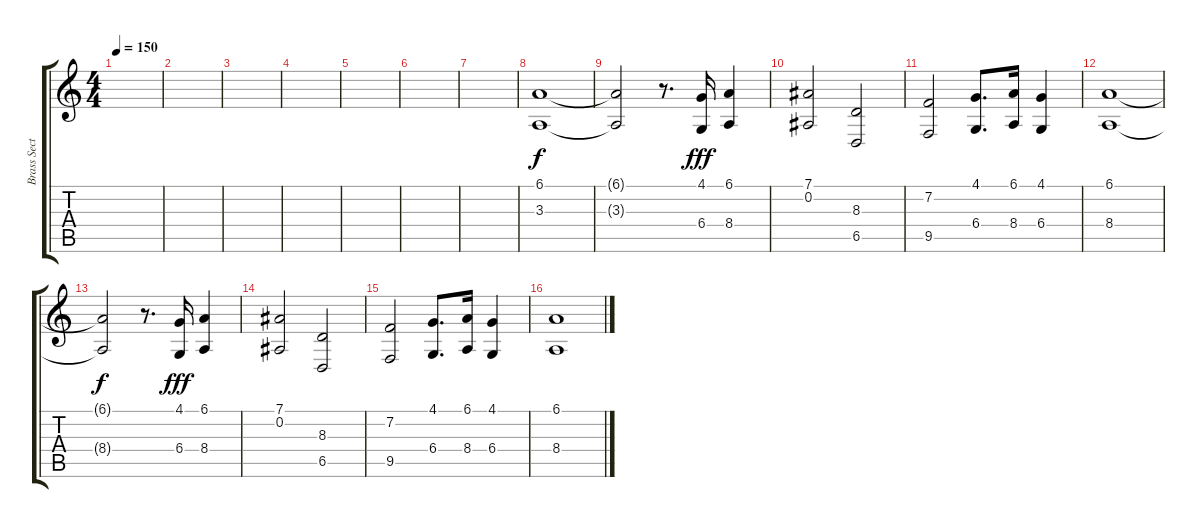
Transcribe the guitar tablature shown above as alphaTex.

\track ("Brass Section" "Brass Sect") {instrument brasssection}
\staff {score tabs}
\tuning (Eb4 Bb3 Gb3 Db3 Ab2 Eb2) {hide}
\ts (4 4)
\tempo 150
\clef g2
\ks c
|
|
|
|
|
|
|
(6.1 3.3).1 |
(6.1{t} 3.3{t}).2{dy f} r.8{d} (4.1 6.4).16{dy fff} (6.1 8.4).4 |
(7.1 0.2).2 (8.3 6.5).2 |
(7.2 9.5).2 (4.1 6.4).8{d} (6.1 8.4).16 (4.1 6.4).4 |
(6.1 8.4).1 |
(6.1{t} 8.4{t}).2{dy f} r.8{d} (4.1 6.4).16{dy fff} (6.1 8.4).4 |
(7.1 0.2).2 (8.3 6.5).2 |
(7.2 9.5).2 (4.1 6.4).8{d} (6.1 8.4).16 (4.1 6.4).4 |
(6.1 8.4).1
